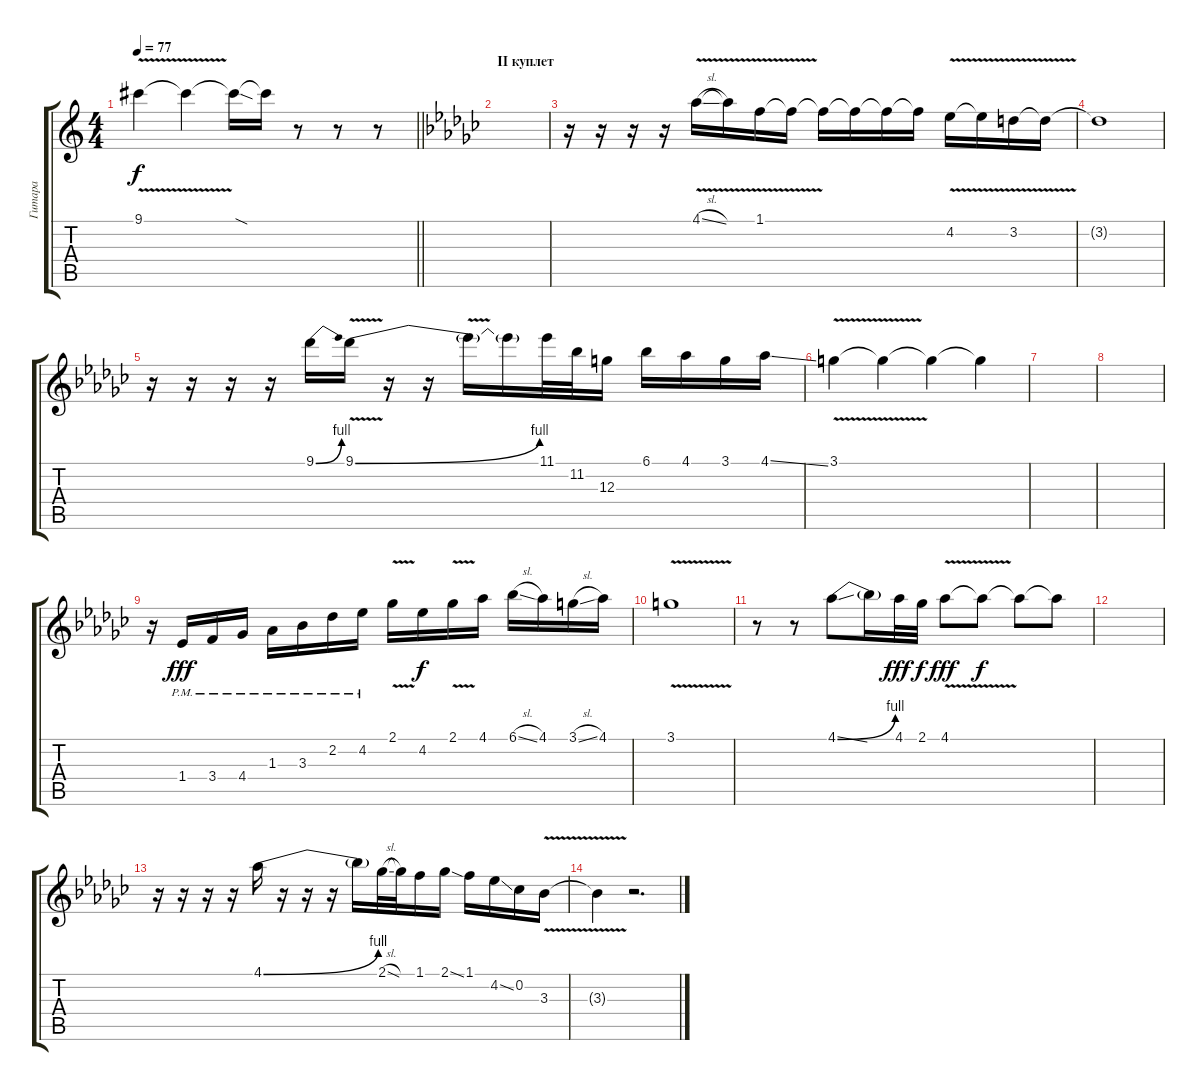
\track ("Гитара" "Гитара") {instrument distortionguitar}
\staff {score tabs}
\tuning (E4 B3 G3 D3 A2 E2) {hide}
\ts (4 4)
\tempo 77
\clef g2
\barLineRight lightlight
\ks c
9.1{v}.4{dy f} 9.1{t}.4 9.1{sod t}.16 9.1{t}.16 r.8 r.8 r.8 |
\section ("" "II куплет")
\ks ebminor
|
r.16 r.16 r.16 r.16 4.1{v sl}.16 4.1{t}.16 1.1{v}.16 1.1{t}.16 1.1{t}.16 1.1{t}.16 1.1{t}.16 1.1{t}.16 4.2{v}.16 4.2{t}.16 3.2{v}.16 3.2{t}.16 |
3.2{t}.1 |
r.16 r.16 r.16 r.16 9.1{be (bend 0 0 60 4)}.16 9.1{be (bend 0 0 60 4) v}.16 r.16 r.16 9.1{t}.16 9.1{t}.16 11.1.32 11.2.32 12.3.16 6.1.16 4.1.16 3.1.16 4.1{ss}.16 |
3.1{v}.4 3.1{t}.4 3.1{t}.4 3.1{t}.4 |
|
|
r.16 1.4{pm}.16{dy fff} 3.4{pm}.16 4.4{pm}.16 1.3{pm}.16 3.3{pm}.16 2.2{pm}.16 4.2{pm}.16 2.1{v}.16 4.2.16{dy f} 2.1{v}.16 4.1.16 6.1{sl}.16 4.1.16 3.1{sl}.16 4.1.16 |
3.1{v}.1 |
r.8 r.8 4.1{be (bend 0 0 60 4) ss}.8 4.1{t}.16 4.1.32{dy fff} 2.1.32{dy f} 4.1{v}.8{dy fff} 4.1{t}.8{dy f} 4.1{t}.8 4.1{t}.8 |
|
r.16 r.16 r.16 r.16 4.1{be (bend 0 0 60 4)}.16 r.16 r.16 r.16 4.1{t}.16 2.1{sl}.32 2.1{t}.32 1.1.16 2.1{ss}.16 1.1.16 4.2{ss}.16 0.2.16 3.3{v}.16 |
3.3{t}.4 r.2{d}
